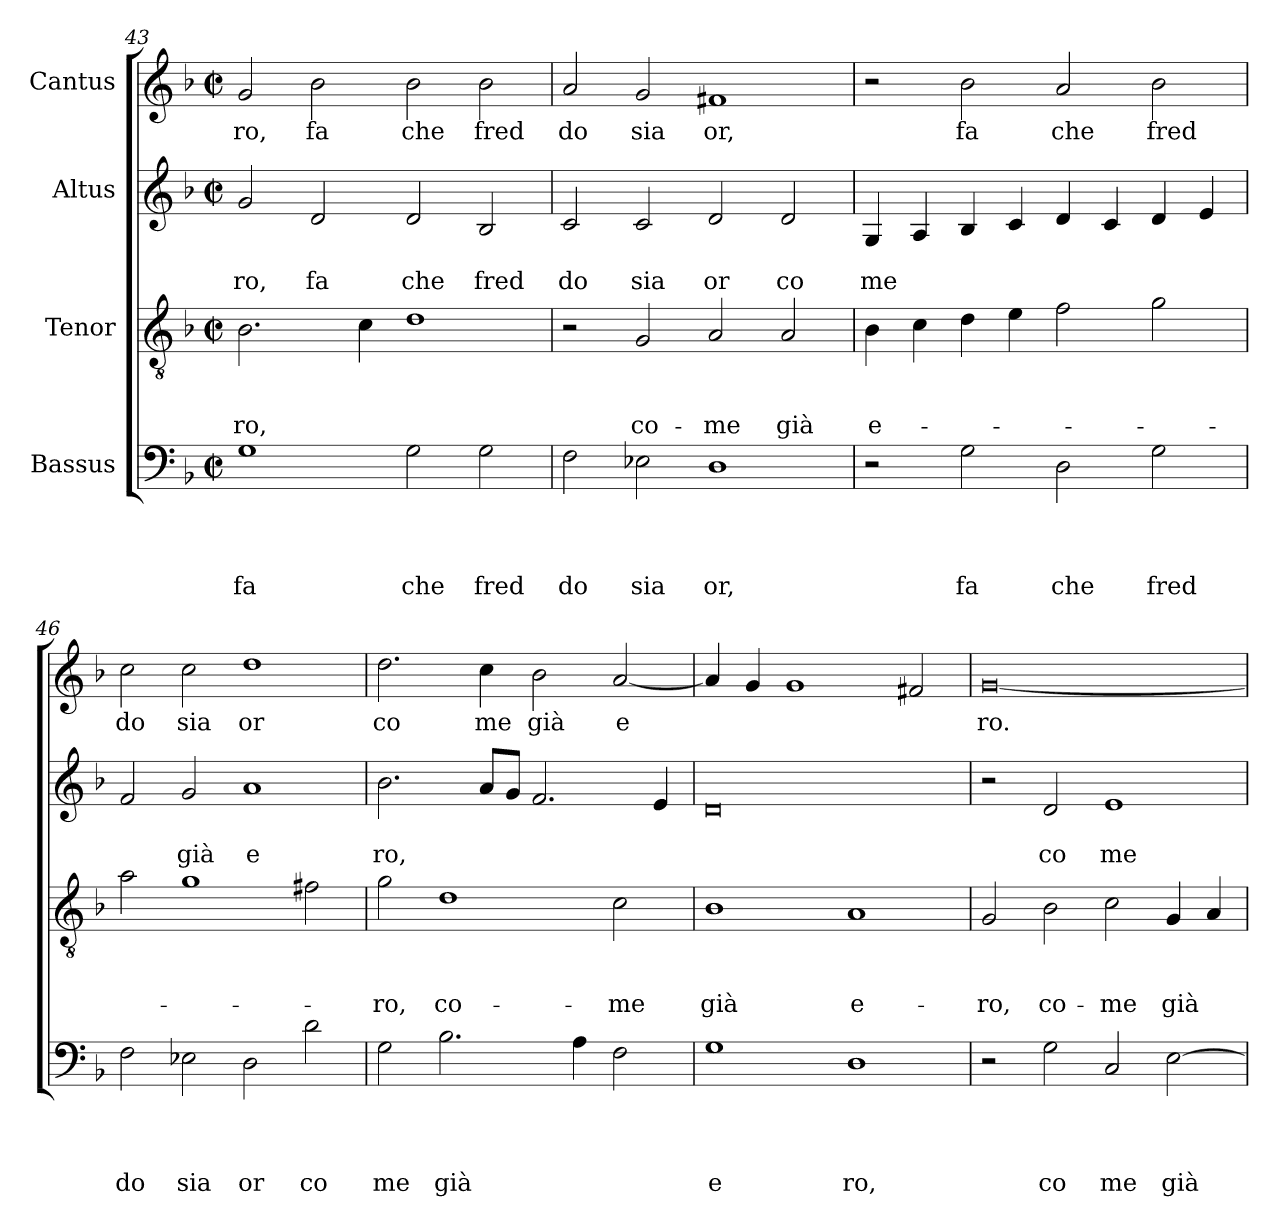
**kern	**text	**text	**text	**text	**kern	**text	**text	**text	**kern	**text	**text	**kern	**text
*part4	*part4	*part4	*part4	*part4	*part3	*part3	*part3	*part3	*part2	*part2	*part2	*part1	*part1
*staff4	*staff4	*staff4	*staff4	*staff4	*staff3	*staff3	*staff3	*staff3	*staff2	*staff2	*staff2	*staff1	*staff1
*I"Bassus	*	*	*	*	*I"Tenor	*	*	*	*I"Altus	*	*	*I"Cantus	*
*clefF4	*	*	*	*	*clefGv2	*	*	*	*clefG2	*	*	*clefG2	*
*k[b-]	*	*	*	*	*k[b-]	*	*	*	*k[b-]	*	*	*k[b-]	*
*F:	*	*	*	*	*F:	*	*	*	*F:	*	*	*F:	*
*M2/2	*	*	*	*	*M2/2	*	*	*	*M2/2	*	*	*M2/2	*
*met(c|)	*	*	*	*	*met(c|)	*	*	*	*met(c|)	*	*	*met(c|)	*
=43	=43	=43	=43	=43	=43	=43	=43	=43	=43	=43	=43	=43	=43
!	!	!	!	!LO:LY:b	!	!	!	!LO:LY:b	!	!	!LO:LY:b	!	!LO:LY:b
1G	.	.	.	fa	2.B-\	.	.	-ro,	2g/	.	ro,	2g/	ro,
!	!	!	!	!	!	!	!	!	!	!	!LO:LY:b	!	!LO:LY:b
.	.	.	.	.	.	.	.	.	2d/	.	fa	2b-\	fa
.	.	.	.	.	4c\	.	.	.	.	.	.	.	.
!	!	!	!	!LO:LY:b	!	!	!	!	!	!	!LO:LY:b	!	!LO:LY:b
2G\	.	.	.	che	1d	.	.	.	2d/	.	che	2b-\	che
!	!	!	!	!LO:LY:b	!	!	!	!	!	!	!LO:LY:b	!	!LO:LY:b
2G\	.	.	.	fred	.	.	.	.	2B-/	.	fred	2b-\	fred
=44	=44	=44	=44	=44	=44	=44	=44	=44	=44	=44	=44	=44	=44
!	!	!	!	!LO:LY:b	!	!	!	!	!	!	!LO:LY:b	!	!LO:LY:b
2F\	.	.	.	do	2r	.	.	.	2c/	.	do	2a/	do
!	!	!	!	!LO:LY:b	!	!	!	!LO:LY:b	!	!	!LO:LY:b	!	!LO:LY:b
2E-\	.	.	.	sia	2G/	.	.	co-	2c/	.	sia	2g/	sia
!	!	!	!	!LO:LY:b	!	!	!	!LO:LY:b	!	!	!LO:LY:b	!	!LO:LY:b
1D	.	.	.	or,	2A/	.	.	-me	2d/	.	or	1f#	or,
!	!	!	!	!	!	!	!	!LO:LY:b	!	!	!LO:LY:b	!	!
.	.	.	.	.	2A/	.	.	già	2d/	.	co	.	.
=45	=45	=45	=45	=45	=45	=45	=45	=45	=45	=45	=45	=45	=45
!	!	!	!	!	!	!	!	!LO:LY:b	!	!	!LO:LY:b	!	!
2r	.	.	.	.	4B-\	.	.	e-	4G/	.	me	2r	.
.	.	.	.	.	4c\	.	.	.	4A/	.	.	.	.
!	!	!	!	!LO:LY:b	!	!	!	!	!	!	!	!	!LO:LY:b
2G\	.	.	.	fa	4d\	.	.	.	4B-/	.	.	2b-\	fa
.	.	.	.	.	4e\	.	.	.	4c/	.	.	.	.
!	!	!	!	!LO:LY:b	!	!	!	!	!	!	!	!	!LO:LY:b
2D\	.	.	.	che	2f\	.	.	.	4d/	.	.	2a/	che
.	.	.	.	.	.	.	.	.	4c/	.	.	.	.
!	!	!	!	!LO:LY:b	!	!	!	!	!	!	!	!	!LO:LY:b
2G\	.	.	.	fred	2g\	.	.	.	4d/	.	.	2b-\	fred
.	.	.	.	.	.	.	.	.	4e/	.	.	.	.
=46	=46	=46	=46	=46	=46	=46	=46	=46	=46	=46	=46	=46	=46
!	!	!	!	!LO:LY:b	!	!	!	!	!	!	!	!	!LO:LY:b
2F\	.	.	.	do	2a\	.	.	.	2f/	.	.	2cc\	do
!	!	!	!	!LO:LY:b	!	!	!	!	!	!	!LO:LY:b	!	!LO:LY:b
2E-\	.	.	.	sia	1g	.	.	.	2g/	.	già	2cc\	sia
!	!	!	!	!LO:LY:b	!	!	!	!	!	!	!LO:LY:b	!	!LO:LY:b
2D\	.	.	.	or	.	.	.	.	1a	.	e	1dd	or
!	!	!	!	!LO:LY:b	!	!	!	!	!	!	!	!	!
2d\	.	.	.	co	2f#\	.	.	.	.	.	.	.	.
!!LO:LB:g=z
=47	=47	=47	=47	=47	=47	=47	=47	=47	=47	=47	=47	=47	=47
!	!	!	!	!LO:LY:b	!	!	!	!LO:LY:b	!	!	!LO:LY:b	!	!LO:LY:b
2G\	.	.	.	me	2g\	.	.	-ro,	2.b-\	.	ro,	2.dd\	co
!	!	!	!	!LO:LY:b	!	!	!	!LO:LY:b	!	!	!	!	!
2.B-\	.	.	.	già	1d	.	.	co-	.	.	.	.	.
!	!	!	!	!	!	!	!	!	!	!	!	!	!LO:LY:b
.	.	.	.	.	.	.	.	.	8a/L	.	.	4cc\	me
.	.	.	.	.	.	.	.	.	8g/J	.	.	.	.
!	!	!	!	!	!	!	!	!	!	!	!	!	!LO:LY:b
.	.	.	.	.	.	.	.	.	2.f/	.	.	2b-\	già
4A\	.	.	.	.	.	.	.	.	.	.	.	.	.
!	!	!	!	!	!	!	!	!LO:LY:b	!	!	!	!	!LO:LY:b
2F\	.	.	.	.	2c\	.	.	-me	.	.	.	[<2a/	e
.	.	.	.	.	.	.	.	.	4e/	.	.	.	.
=48	=48	=48	=48	=48	=48	=48	=48	=48	=48	=48	=48	=48	=48
!	!	!	!	!LO:LY:b	!	!	!	!LO:LY:b	!	!	!	!	!
1G	.	.	.	e	1B-	.	.	già	0d	.	.	4a/]	.
.	.	.	.	.	.	.	.	.	.	.	.	4g/	.
.	.	.	.	.	.	.	.	.	.	.	.	1g	.
!	!	!	!	!LO:LY:b	!	!	!	!LO:LY:b	!	!	!	!	!
1D	.	.	.	ro,	1A	.	.	e-	.	.	.	.	.
.	.	.	.	.	.	.	.	.	.	.	.	2f#/	.
=49	=49	=49	=49	=49	=49	=49	=49	=49	=49	=49	=49	=49	=49
!	!	!	!	!	!	!	!	!LO:LY:b	!	!	!	!	!LO:LY:b
2r	.	.	.	.	2G/	.	.	-ro,	2r	.	.	[<0g	ro.
!	!	!	!	!LO:LY:b	!	!	!	!LO:LY:b	!	!	!LO:LY:b	!	!
2G\	.	.	.	co	2B-\	.	.	co-	2d/	.	co	.	.
!	!	!	!	!LO:LY:b	!	!	!	!LO:LY:b	!	!	!LO:LY:b	!	!
2C/	.	.	.	me	2c\	.	.	-me	1e	.	me	.	.
!	!	!	!	!LO:LY:b	!	!	!	!LO:LY:b	!	!	!	!	!
[>2E\	.	.	.	già	4G/	.	.	già	.	.	.	.	.
.	.	.	.	.	4A/	.	.	.	.	.	.	.	.
=	=	=	=	=	=	=	=	=	=	=	=	=	=
*-	*-	*-	*-	*-	*-	*-	*-	*-	*-	*-	*-	*-	*-
